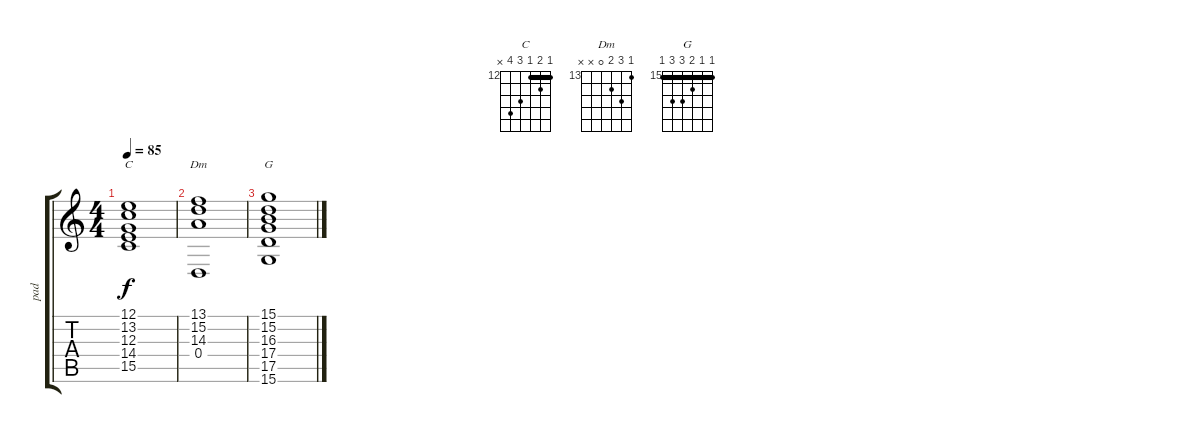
\track ("pad" "pad") {instrument pad8sweep}
\staff {score tabs}
\tuning (E4 B3 G3 D3 A2 E2) {hide}
\chord ("C" 12 13 12 14 15 x) {firstfret 12 barre 12}
\chord ("Dm" 13 15 14 0 x x) {firstfret 13}
\chord ("G" 15 15 16 17 17 15) {firstfret 15 barre 15}
\ts (4 4)
\tempo 85
\clef g2
\ks c
(12.1 13.2 12.3 14.4 15.5).1{ch "C" dy f} |
(13.1 15.2 14.3 0.4).1{ch "Dm"} |
(15.1 15.2 16.3 17.4 17.5 15.6).1{ch "G"}
